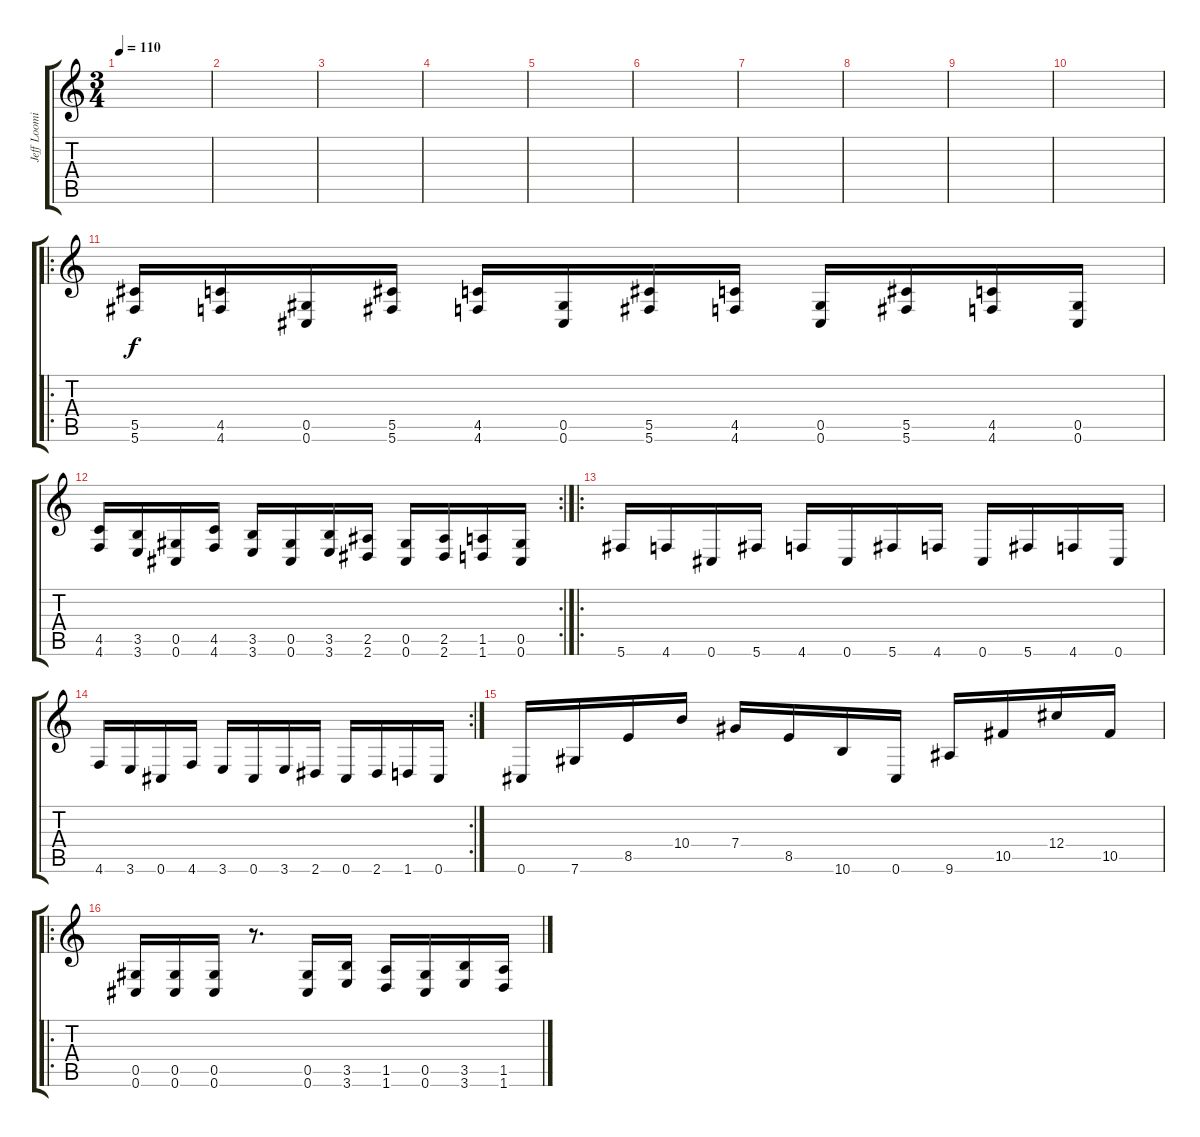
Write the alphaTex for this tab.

\track ("Jeff Loomis Lead" "Jeff Loomi") {instrument distortionguitar}
\staff {score tabs}
\tuning (Eb4 Bb3 Gb3 Db3 Ab2 Db2) {hide}
\ts (3 4)
\tempo 110
\clef g2
\ks c
|
|
|
|
|
|
|
|
|
|
\ro
(5.5 5.6).16 (4.5 4.6).16 (0.5 0.6).16 (5.5 5.6).16 (4.5 4.6).16 (0.5 0.6).16 (5.5 5.6).16 (4.5 4.6).16 (0.5 0.6).16 (5.5 5.6).16 (4.5 4.6).16 (0.5 0.6).16 |
\rc 2
(4.5 4.6).16 (3.5 3.6).16 (0.5 0.6).16 (4.5 4.6).16 (3.5 3.6).16 (0.5 0.6).16 (3.5 3.6).16 (2.5 2.6).16 (0.5 0.6).16 (2.5 2.6).16 (1.5 1.6).16 (0.5 0.6).16 |
\ro
5.6.16 4.6.16 0.6.16 5.6.16 4.6.16 0.6.16 5.6.16 4.6.16 0.6.16 5.6.16 4.6.16 0.6.16 |
\rc 2
4.6.16 3.6.16 0.6.16 4.6.16 3.6.16 0.6.16 3.6.16 2.6.16 0.6.16 2.6.16 1.6.16 0.6.16 |
0.6.16 7.6.16 8.5.16 10.4.16 7.4.16 8.5.16 10.6.16 0.6.16 9.6.16 10.5.16 12.4.16 10.5.16 |
\ro
(0.5 0.6).16 (0.5 0.6).16 (0.5 0.6).16 r.8{d} (0.5 0.6).16 (3.5 3.6).16 (1.5 1.6).16 (0.5 0.6).16 (3.5 3.6).16 (1.5 1.6).16
